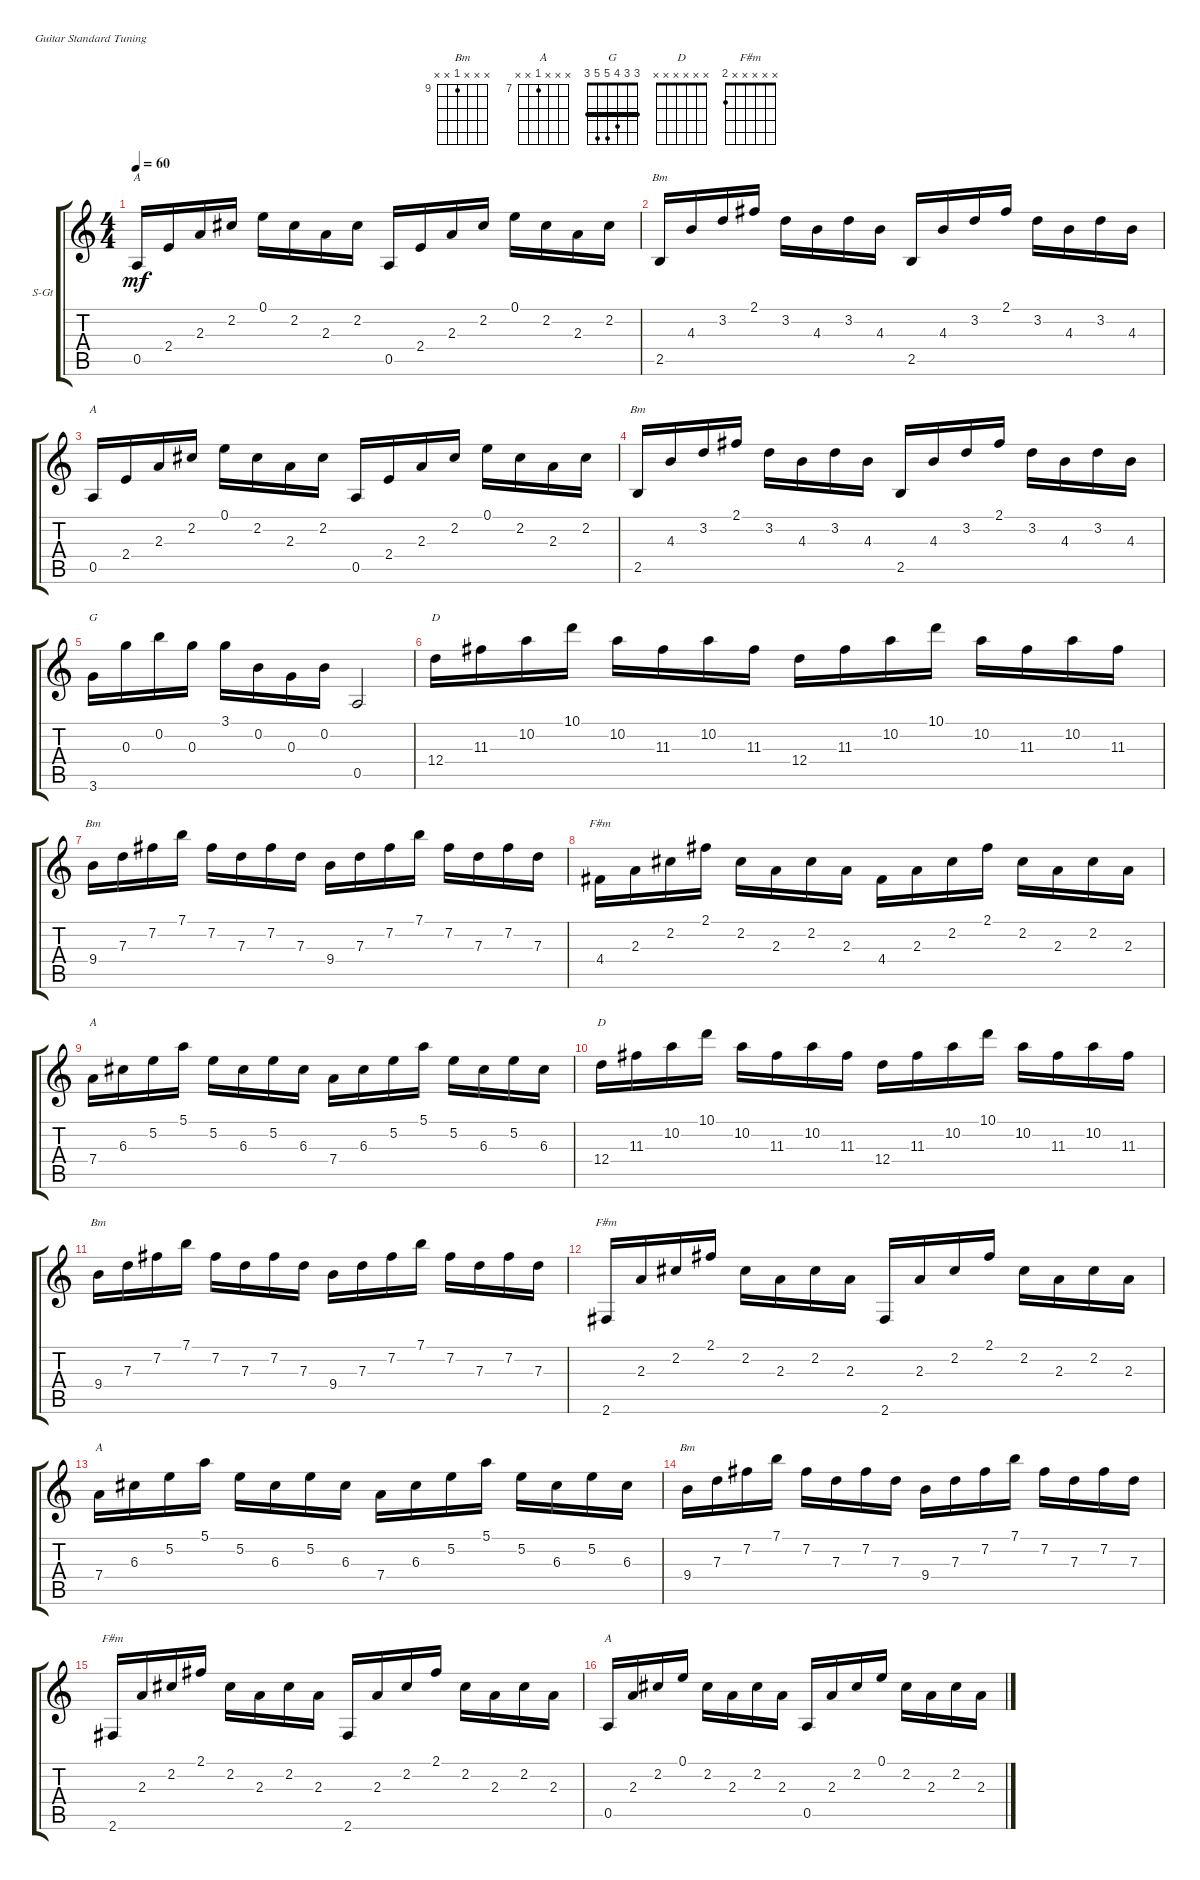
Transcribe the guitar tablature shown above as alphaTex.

\defaultSystemsLayout 4
\bracketExtendMode groupsimilarinstruments
\firstSystemTrackNameOrientation horizontal
\otherSystemsTrackNameOrientation horizontal
\track ("Steel Guitar" "S-Gt") {instrument acousticguitarsteel}
\staff {score tabs}
\tuning (E4 B3 G3 D3 A2 E2)
\chord ("Bm" 2 3 4 4 2 x) {barre 2}
\chord ("A" 0 2 2 2 0 x)
\chord ("A" x x x x 0 x)
\chord ("Bm" x x x x 2 x)
\chord ("G" 3 3 4 5 5 3) {barre (3 3)}
\chord ("D" x x x 12 x x) {firstfret 12}
\chord ("Bm" x x x 9 x x) {firstfret 9}
\chord ("F#m" x x x 4 x x)
\chord ("A" x x x 7 x x) {firstfret 7}
\chord ("D" x x x x x x)
\chord ("F#m" x x x x x 2)
\ts (4 4)
\tempo 60
\clef g2
\ks c
0.5.16{ch "A" dy mf} 2.4.16 2.3.16 2.2.16 0.1.16 2.2.16 2.3.16 2.2.16 0.5.16 2.4.16 2.3.16 2.2.16 0.1.16 2.2.16 2.3.16 2.2.16 |
2.5.16{ch "Bm"} 4.3.16 3.2.16 2.1.16 3.2.16 4.3.16 3.2.16 4.3.16 2.5.16 4.3.16 3.2.16 2.1.16 3.2.16 4.3.16 3.2.16 4.3.16 |
0.5.16{ch "A"} 2.4.16 2.3.16 2.2.16 0.1.16 2.2.16 2.3.16 2.2.16 0.5.16 2.4.16 2.3.16 2.2.16 0.1.16 2.2.16 2.3.16 2.2.16 |
2.5.16{ch "Bm"} 4.3.16 3.2.16 2.1.16 3.2.16 4.3.16 3.2.16 4.3.16 2.5.16 4.3.16 3.2.16 2.1.16 3.2.16 4.3.16 3.2.16 4.3.16 |
3.6.16{ch "G" ot 8vb} 0.3.16{ot 8vb} 0.2.16{ot 8vb} 0.3.16{ot 8vb} 3.1.16 0.2.16 0.3.16 0.2.16 0.5.2 |
12.4.16{ch "D"} 11.3.16 10.2.16 10.1.16 10.2.16 11.3.16 10.2.16 11.3.16 12.4.16 11.3.16 10.2.16 10.1.16 10.2.16 11.3.16 10.2.16 11.3.16 |
9.4.16{ch "Bm"} 7.3.16 7.2.16 7.1.16 7.2.16 7.3.16 7.2.16 7.3.16 9.4.16 7.3.16 7.2.16 7.1.16 7.2.16 7.3.16 7.2.16 7.3.16 |
4.4.16{ch "F#m"} 2.3.16 2.2.16 2.1.16 2.2.16 2.3.16 2.2.16 2.3.16 4.4.16 2.3.16 2.2.16 2.1.16 2.2.16 2.3.16 2.2.16 2.3.16 |
7.4.16{ch "A"} 6.3.16 5.2.16 5.1.16 5.2.16 6.3.16 5.2.16 6.3.16 7.4.16 6.3.16 5.2.16 5.1.16 5.2.16 6.3.16 5.2.16 6.3.16 |
12.4.16{ch "D"} 11.3.16 10.2.16 10.1.16 10.2.16 11.3.16 10.2.16 11.3.16 12.4.16 11.3.16 10.2.16 10.1.16 10.2.16 11.3.16 10.2.16 11.3.16 |
9.4.16{ch "Bm"} 7.3.16 7.2.16 7.1.16 7.2.16 7.3.16 7.2.16 7.3.16 9.4.16 7.3.16 7.2.16 7.1.16 7.2.16 7.3.16 7.2.16 7.3.16 |
2.6.16{ch "F#m"} 2.3.16 2.2.16 2.1.16 2.2.16 2.3.16 2.2.16 2.3.16 2.6.16 2.3.16 2.2.16 2.1.16 2.2.16 2.3.16 2.2.16 2.3.16 |
7.4.16{ch "A"} 6.3.16 5.2.16 5.1.16 5.2.16 6.3.16 5.2.16 6.3.16 7.4.16 6.3.16 5.2.16 5.1.16 5.2.16 6.3.16 5.2.16 6.3.16 |
9.4.16{ch "Bm"} 7.3.16 7.2.16 7.1.16 7.2.16 7.3.16 7.2.16 7.3.16 9.4.16 7.3.16 7.2.16 7.1.16 7.2.16 7.3.16 7.2.16 7.3.16 |
2.6.16{ch "F#m"} 2.3.16 2.2.16 2.1.16 2.2.16 2.3.16 2.2.16 2.3.16 2.6.16 2.3.16 2.2.16 2.1.16 2.2.16 2.3.16 2.2.16 2.3.16 |
0.5.16{ch "A"} 2.3.16 2.2.16 0.1.16 2.2.16 2.3.16 2.2.16 2.3.16 0.5.16 2.3.16 2.2.16 0.1.16 2.2.16 2.3.16 2.2.16 2.3.16
